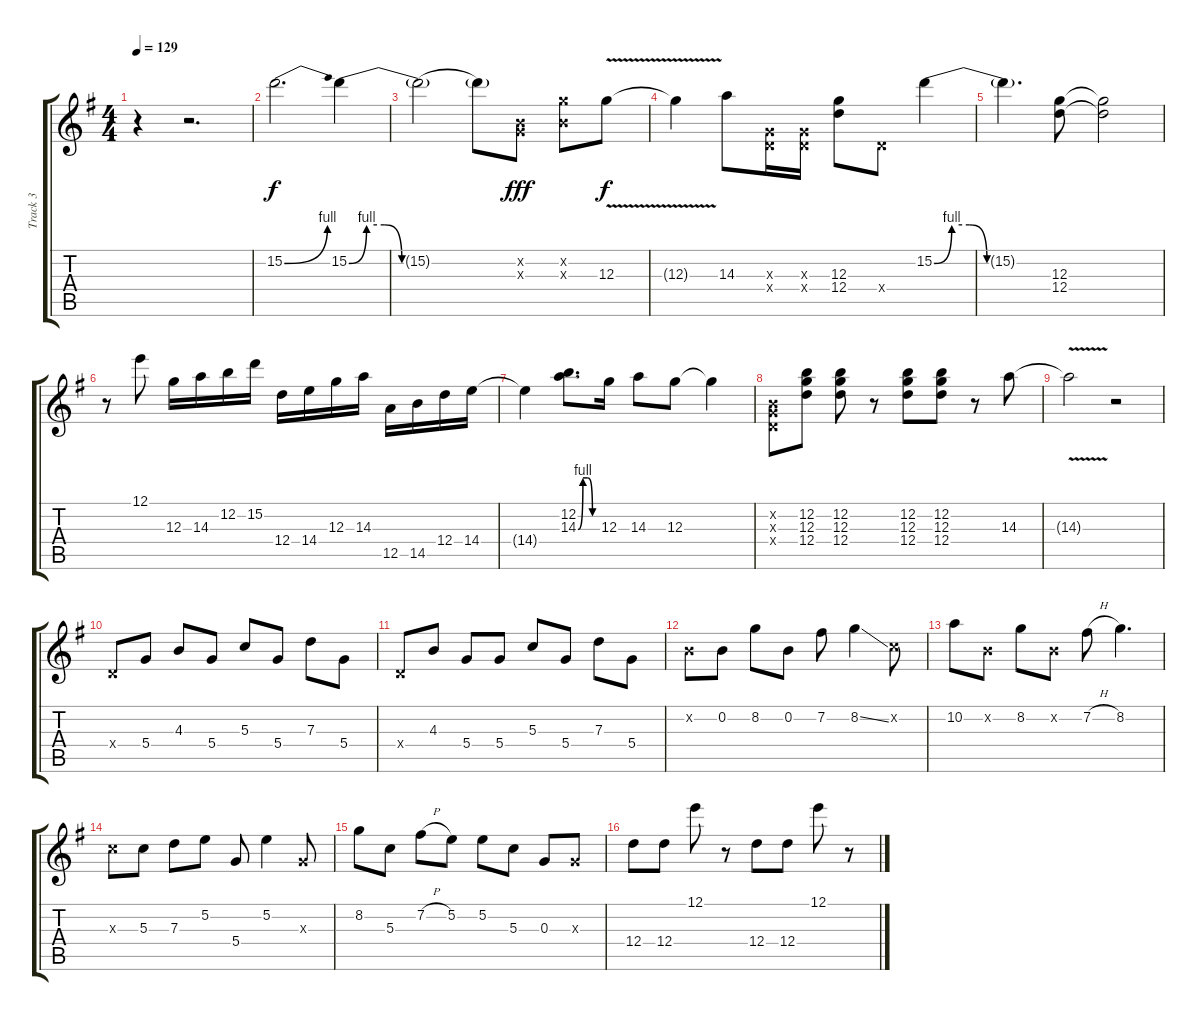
\track ("Track 3" "Track 3") {instrument overdrivenguitar}
\staff {score tabs}
\tuning (E4 B3 G3 D3 A2 E2) {hide}
\ts (4 4)
\tempo 129
\clef g2
\ks g
r.4{dy f instrument overdrivenguitar} r.2{d} |
15.2{be (bend 0 0 60 4)}.2{d} 15.2{be (custom 0 0 15 4 30 4 45 0 60 0)}.4 |
15.2{be (hold 0 0 60 0) t}.2 15.2{be (hold 0 0 60 0) t}.8 (0.2{x} 0.3{x}).8{dy fff} (0.2{x} 12.3{x}).8 12.3{v}.8{dy f} |
12.3{v t}.4 14.3.8 (0.3{x} 0.4{x}).16 (0.3{x} 0.4{x}).16 (12.3 12.4).8 0.4{x}.8 15.2{be (custom 0 0 15 4 30 4 45 0 60 0)}.4 |
15.2{be (hold 0 0 60 0) t}.4{d} (12.3 12.4).8 (12.3{t} 12.4{t}).2 |
r.8 12.1.8 12.3.16 14.3.16 12.2.16 15.2.16 12.4.16 14.4.16 12.3.16 14.3.16 12.5.16 14.5.16 12.4.16 14.4.16 |
14.4{t}.4 (12.2 14.3{be (custom 0 0 15 4 30 4 45 0 60 0)}).8{d} 12.3.16 14.3.8 12.3.8 12.3{t}.4 |
(0.2{x} 0.3{x} 0.4{x}).8 (12.2 12.3 12.4).8 (12.2 12.3 12.4).8 r.8 (12.2 12.3 12.4).8 (12.2 12.3 12.4).8 r.8 14.3.8 |
14.3{v t}.2 r.2 |
0.4{x}.8 5.4.8 4.3.8 5.4.8 5.3.8 5.4.8 7.3.8 5.4.8 |
0.4{x}.8 4.3.8 5.4.8 5.4.8 5.3.8 5.4.8 7.3.8 5.4.8 |
0.2{x}.8 0.2.8 8.2.8 0.2.8 7.2.8 8.2{ss}.4 1.2{x}.8 |
10.2.8 0.2{x}.8 8.2.8 0.2{x}.8 7.2{h}.8 8.2.4{d} |
5.3{x}.8 5.3.8 7.3.8 5.2.8 5.4.8 5.2.4 0.3{x}.8 |
8.2.8 5.3.8 7.2{h}.8 5.2.8 5.2.8 5.3.8 0.3.8 0.3{x}.8 |
12.4.8 12.4.8 12.1.8 r.8 12.4.8 12.4.8 12.1.8 r.8
